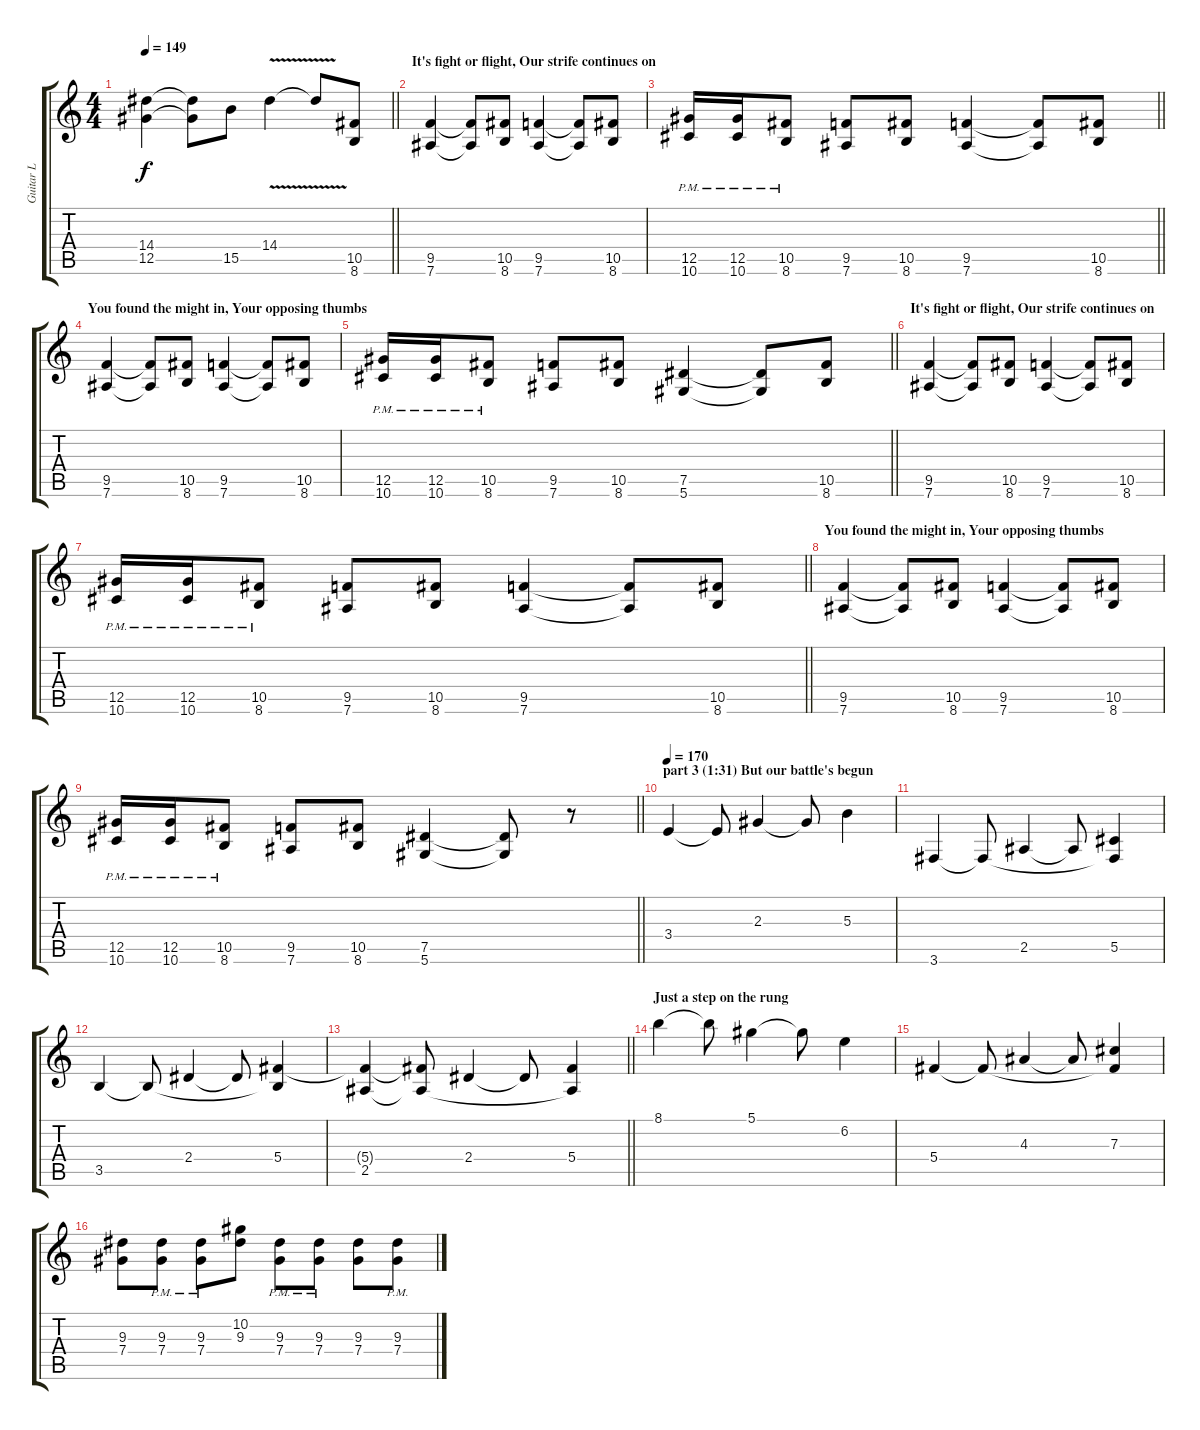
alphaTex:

\track ("Guitar L" "Guitar L") {instrument distortionguitar}
\staff {score tabs}
\tuning (Eb4 Bb3 Gb3 Db3 Ab2 Eb2) {hide}
\ts (4 4)
\tempo 149
\clef g2
\barLineRight lightlight
\ks c
(14.4 12.5).4{dy f} (14.4{t} 12.5{t}).8 15.5.8 14.4{v}.4 14.4{t}.8 (10.5 8.6).8 |
\section ("" "It's fight or flight, Our strife continues on ")
(9.5 7.6).4 (9.5{t} 7.6{t}).8 (10.5 8.6).8 (9.5 7.6).4 (9.5{t} 7.6{t}).8 (10.5 8.6).8 |
\barLineRight lightlight
(12.5{pm} 10.6{pm}).16 (12.5{pm} 10.6{pm}).16 (10.5{pm} 8.6{pm}).8 (9.5 7.6).8 (10.5 8.6).8 (9.5 7.6).4 (9.5{t} 7.6{t}).8 (10.5 8.6).8 |
\section ("" "You found the might in, Your opposing thumbs")
(9.5 7.6).4 (9.5{t} 7.6{t}).8 (10.5 8.6).8 (9.5 7.6).4 (9.5{t} 7.6{t}).8 (10.5 8.6).8 |
\barLineRight lightlight
(12.5{pm} 10.6{pm}).16 (12.5{pm} 10.6{pm}).16 (10.5{pm} 8.6{pm}).8 (9.5 7.6).8 (10.5 8.6).8 (7.5 5.6).4 (7.5{t} 5.6{t}).8 (10.5 8.6).8 |
\section ("" "It's fight or flight, Our strife continues on ")
(9.5 7.6).4 (9.5{t} 7.6{t}).8 (10.5 8.6).8 (9.5 7.6).4 (9.5{t} 7.6{t}).8 (10.5 8.6).8 |
\barLineRight lightlight
(12.5{pm} 10.6{pm}).16 (12.5{pm} 10.6{pm}).16 (10.5{pm} 8.6{pm}).8 (9.5 7.6).8 (10.5 8.6).8 (9.5 7.6).4 (9.5{t} 7.6{t}).8 (10.5 8.6).8 |
\section ("" "You found the might in, Your opposing thumbs")
(9.5 7.6).4 (9.5{t} 7.6{t}).8 (10.5 8.6).8 (9.5 7.6).4 (9.5{t} 7.6{t}).8 (10.5 8.6).8 |
\barLineRight lightlight
(12.5{pm} 10.6{pm}).16 (12.5{pm} 10.6{pm}).16 (10.5{pm} 8.6{pm}).8 (9.5 7.6).8 (10.5 8.6).8 (7.5 5.6).4 (7.5{t} 5.6{t}).8 r.8 |
\section ("" "part 3 (1:31) But our battle's begun")
\tempo 170
3.4.4 3.4{t}.8 2.3.4 2.3{t}.8 5.3.4 |
3.6.4 3.6{t}.8 2.5.4 2.5{t}.8 (5.5 3.6{t}).4 |
3.5.4 3.5{t}.8 2.4.4 2.4{t}.8 (5.4 3.5{t}).4 |
\barLineRight lightlight
(5.4{t} 2.5).4 (5.4{t} 2.5{t}).8 2.4.4 2.4{t}.8 (5.4 2.5{t}).4 |
\section ("" "Just a step on the rung ")
8.1.4 8.1{t}.8 5.1.4 5.1{t}.8 6.2.4 |
5.4.4 5.4{t}.8 4.3.4 4.3{t}.8 (7.3 5.4{t}).4 |
(9.3 7.4).8 (9.3{pm} 7.4{pm}).8 (9.3{pm} 7.4{pm}).8 (10.2 9.3).8 (9.3{pm} 7.4{pm}).8 (9.3{pm} 7.4{pm}).8 (9.3 7.4).8 (9.3{pm} 7.4{pm}).8
